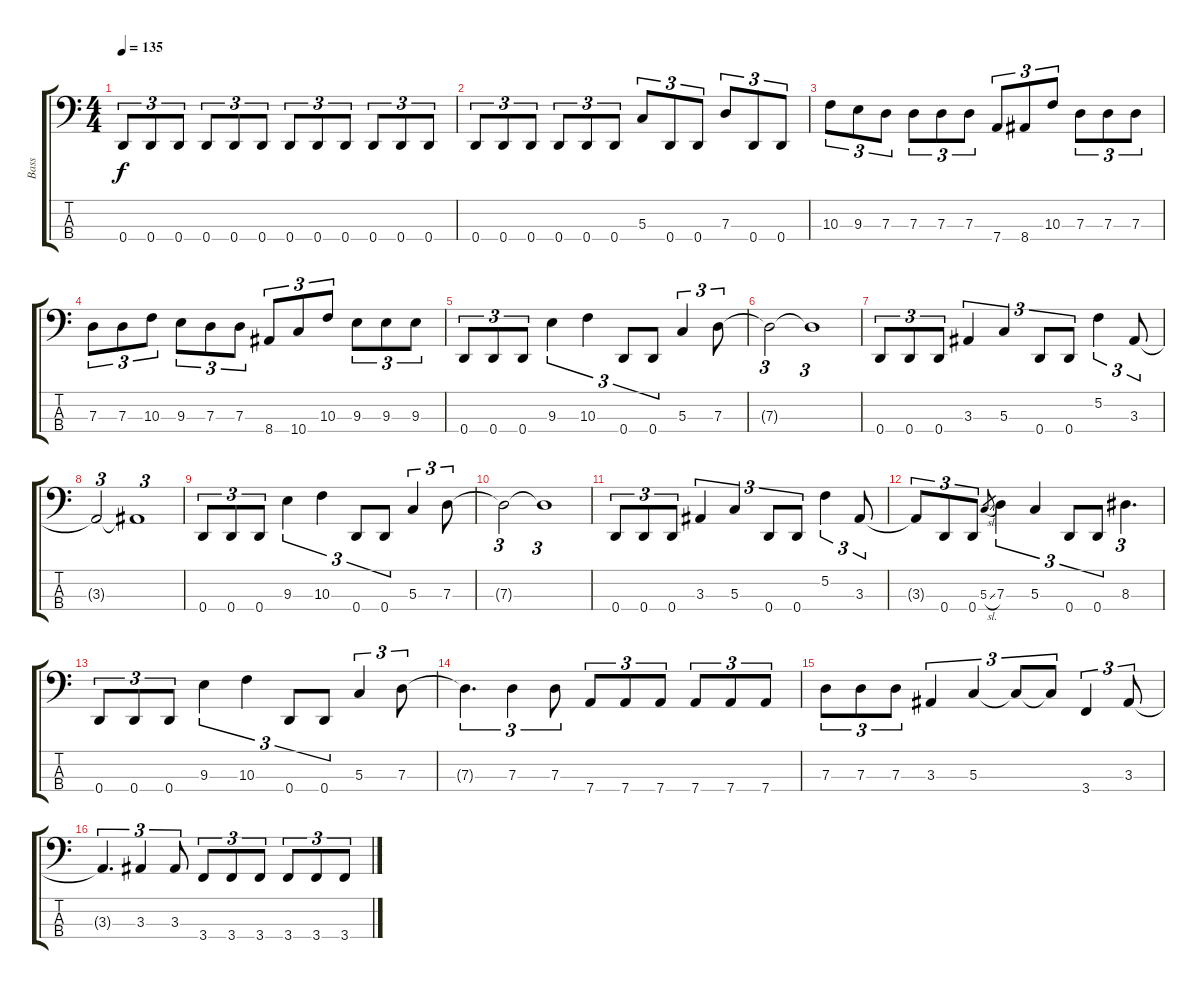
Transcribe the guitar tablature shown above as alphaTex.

\track ("Bass" "Bass") {instrument electricbasspick}
\staff {score tabs}
\tuning (F2 C2 G1 D1) {hide}
\ts (4 4)
\tempo 135
\clef f4
\ks c
0.4.8{tu (3 2) dy f} 0.4.8{tu (3 2)} 0.4.8{tu (3 2)} 0.4.8{tu (3 2)} 0.4.8{tu (3 2)} 0.4.8{tu (3 2)} 0.4.8{tu (3 2)} 0.4.8{tu (3 2)} 0.4.8{tu (3 2)} 0.4.8{tu (3 2)} 0.4.8{tu (3 2)} 0.4.8{tu (3 2)} |
0.4.8{tu (3 2)} 0.4.8{tu (3 2)} 0.4.8{tu (3 2)} 0.4.8{tu (3 2)} 0.4.8{tu (3 2)} 0.4.8{tu (3 2)} 5.3.8{tu (3 2)} 0.4.8{tu (3 2)} 0.4.8{tu (3 2)} 7.3.8{tu (3 2)} 0.4.8{tu (3 2)} 0.4.8{tu (3 2)} |
10.3.8{tu (3 2)} 9.3.8{tu (3 2)} 7.3.8{tu (3 2)} 7.3.8{tu (3 2)} 7.3.8{tu (3 2)} 7.3.8{tu (3 2)} 7.4.8{tu (3 2)} 8.4.8{tu (3 2)} 10.3.8{tu (3 2)} 7.3.8{tu (3 2)} 7.3.8{tu (3 2)} 7.3.8{tu (3 2)} |
7.3.8{tu (3 2)} 7.3.8{tu (3 2)} 10.3.8{tu (3 2)} 9.3.8{tu (3 2)} 7.3.8{tu (3 2)} 7.3.8{tu (3 2)} 8.4.8{tu (3 2)} 10.4.8{tu (3 2)} 10.3.8{tu (3 2)} 9.3.8{tu (3 2)} 9.3.8{tu (3 2)} 9.3.8{tu (3 2)} |
0.4.8{tu (3 2)} 0.4.8{tu (3 2)} 0.4.8{tu (3 2)} 9.3.4{tu (3 2)} 10.3.4{tu (3 2)} 0.4.8{tu (3 2)} 0.4.8{tu (3 2)} 5.3.4{tu (3 2)} 7.3.8{tu (3 2)} |
7.3{t}.2{tu (3 2)} 7.3{t}.1{tu (3 2)} |
0.4.8{tu (3 2)} 0.4.8{tu (3 2)} 0.4.8{tu (3 2)} 3.3.4{tu (3 2)} 5.3.4{tu (3 2)} 0.4.8{tu (3 2)} 0.4.8{tu (3 2)} 5.2.4{tu (3 2)} 3.3.8{tu (3 2)} |
3.3{t}.2{tu (3 2)} 3.3{t}.1{tu (3 2)} |
0.4.8{tu (3 2)} 0.4.8{tu (3 2)} 0.4.8{tu (3 2)} 9.3.4{tu (3 2)} 10.3.4{tu (3 2)} 0.4.8{tu (3 2)} 0.4.8{tu (3 2)} 5.3.4{tu (3 2)} 7.3.8{tu (3 2)} |
7.3{t}.2{tu (3 2)} 7.3{t}.1{tu (3 2)} |
0.4.8{tu (3 2)} 0.4.8{tu (3 2)} 0.4.8{tu (3 2)} 3.3.4{tu (3 2)} 5.3.4{tu (3 2)} 0.4.8{tu (3 2)} 0.4.8{tu (3 2)} 5.2.4{tu (3 2)} 3.3.8{tu (3 2)} |
3.3{t}.8{tu (3 2)} 0.4.8{tu (3 2)} 0.4.8{tu (3 2)} 5.3{sl}.8{gr} 7.3.4{tu (3 2)} 5.3.4{tu (3 2)} 0.4.8{tu (3 2)} 0.4.8{tu (3 2)} 8.3.4{d tu (3 2)} |
0.4.8{tu (3 2)} 0.4.8{tu (3 2)} 0.4.8{tu (3 2)} 9.3.4{tu (3 2)} 10.3.4{tu (3 2)} 0.4.8{tu (3 2)} 0.4.8{tu (3 2)} 5.3.4{tu (3 2)} 7.3.8{tu (3 2)} |
7.3{t}.4{d tu (3 2)} 7.3.4{tu (3 2)} 7.3.8{tu (3 2)} 7.4.8{tu (3 2)} 7.4.8{tu (3 2)} 7.4.8{tu (3 2)} 7.4.8{tu (3 2)} 7.4.8{tu (3 2)} 7.4.8{tu (3 2)} |
7.3.8{tu (3 2)} 7.3.8{tu (3 2)} 7.3.8{tu (3 2)} 3.3.4{tu (3 2)} 5.3.4{tu (3 2)} 5.3{t}.8{tu (3 2)} 5.3{t}.8{tu (3 2)} 3.4.4{tu (3 2)} 3.3.8{tu (3 2)} |
3.3{t}.4{d tu (3 2)} 3.3.4{tu (3 2)} 3.3.8{tu (3 2)} 3.4.8{tu (3 2)} 3.4.8{tu (3 2)} 3.4.8{tu (3 2)} 3.4.8{tu (3 2)} 3.4.8{tu (3 2)} 3.4.8{tu (3 2)}
